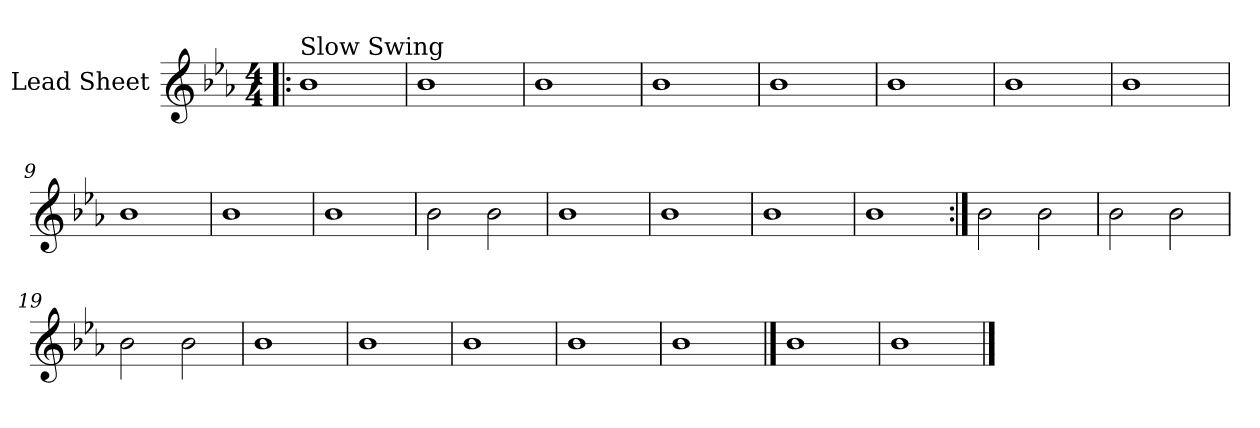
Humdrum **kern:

**kern
*part1
*staff1
*I"Lead Sheet
*clefG2
*k[b-e-a-]
*E-:
*M4/4
=1!|:
!LO:TX:a:t=Slow Swing
1b-
=2
1b-
=3
1b-
=4
1b-
!!LO:LB:g=z
=5
1b-
=6
1b-
=7
1b-
=8
1b-
!!LO:LB:g=z
=9
1b-
=10
1b-
=11
1b-
=12
2b-\
2b-\
!!LO:LB:g=z
=13
1b-
=14
1b-
=15
1b-
=16
1b-
!!LO:LB:g=z
=17:|!
2b-\
2b-\
=18
2b-\
2b-\
=19
2b-\
2b-\
=20
1b-
!!LO:LB:g=z
=21
1b-
=22
1b-
=23
1b-
=24
1b-
!!LO:LB:g=z
==25
1b-
=26
1b-
==
*-
